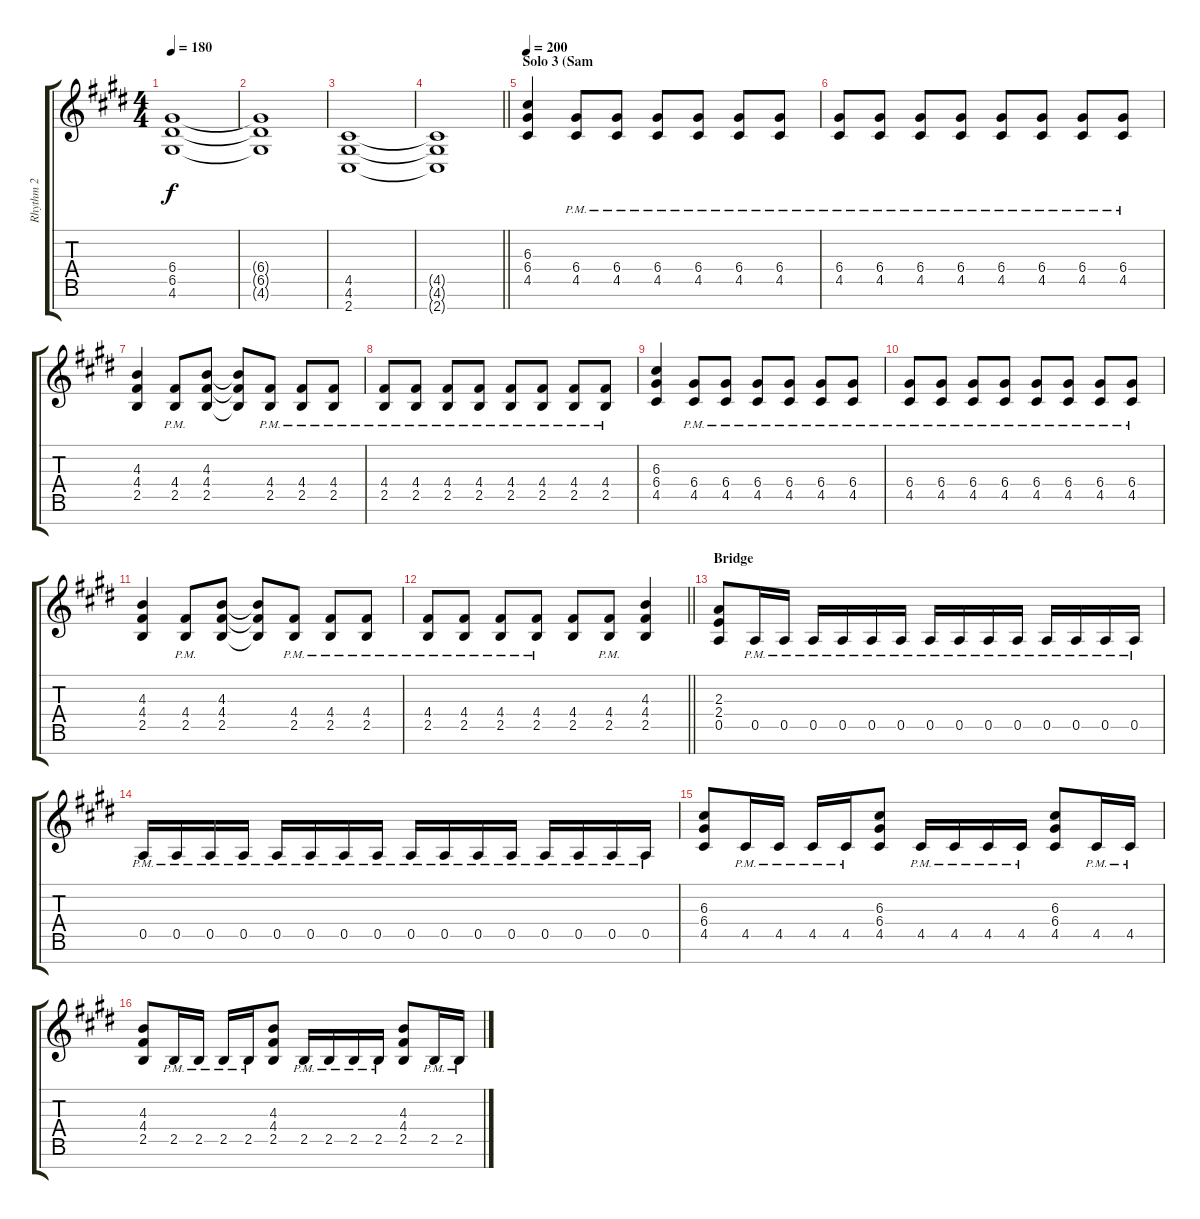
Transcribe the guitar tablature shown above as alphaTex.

\track ("Rhythm 2" "Rhythm 2") {instrument distortionguitar}
\staff {score tabs}
\tuning (E4 B3 G3 D3 A2 E2 B1) {hide}
\ts (4 4)
\tempo 180
\clef g2
\ks c#minor
(6.4 6.5 4.6).1{dy f} |
(6.4{t} 6.5{t} 4.6{t}).1 |
(4.5 4.6 2.7).1 |
\barLineRight lightlight
(4.5{t} 4.6{t} 2.7{t}).1 |
\section ("" "Solo 3 (Sam")
\tempo 200
(6.3 6.4 4.5).4 (6.4{pm} 4.5{pm}).8 (6.4{pm} 4.5{pm}).8 (6.4{pm} 4.5{pm}).8 (6.4{pm} 4.5{pm}).8 (6.4{pm} 4.5{pm}).8 (6.4{pm} 4.5{pm}).8 |
(6.4{pm} 4.5{pm}).8 (6.4{pm} 4.5{pm}).8 (6.4{pm} 4.5{pm}).8 (6.4{pm} 4.5{pm}).8 (6.4{pm} 4.5{pm}).8 (6.4{pm} 4.5{pm}).8 (6.4{pm} 4.5{pm}).8 (6.4{pm} 4.5{pm}).8 |
(4.3 4.4 2.5).4 (4.4{pm} 2.5{pm}).8 (4.3 4.4 2.5).8 (4.3{t} 4.4{t} 2.5{t}).8 (4.4{pm} 2.5{pm}).8 (4.4{pm} 2.5{pm}).8 (4.4{pm} 2.5{pm}).8 |
(4.4{pm} 2.5{pm}).8 (4.4{pm} 2.5{pm}).8 (4.4{pm} 2.5{pm}).8 (4.4{pm} 2.5{pm}).8 (4.4{pm} 2.5{pm}).8 (4.4{pm} 2.5{pm}).8 (4.4{pm} 2.5{pm}).8 (4.4{pm} 2.5{pm}).8 |
(6.3 6.4 4.5).4 (6.4{pm} 4.5{pm}).8 (6.4{pm} 4.5{pm}).8 (6.4{pm} 4.5{pm}).8 (6.4{pm} 4.5{pm}).8 (6.4{pm} 4.5{pm}).8 (6.4{pm} 4.5{pm}).8 |
(6.4{pm} 4.5{pm}).8 (6.4{pm} 4.5{pm}).8 (6.4{pm} 4.5{pm}).8 (6.4{pm} 4.5{pm}).8 (6.4{pm} 4.5{pm}).8 (6.4{pm} 4.5{pm}).8 (6.4{pm} 4.5{pm}).8 (6.4{pm} 4.5{pm}).8 |
(4.3 4.4 2.5).4 (4.4{pm} 2.5{pm}).8 (4.3 4.4 2.5).8 (4.3{t} 4.4{t} 2.5{t}).8 (4.4{pm} 2.5{pm}).8 (4.4{pm} 2.5{pm}).8 (4.4{pm} 2.5{pm}).8 |
\barLineRight lightlight
(4.4{pm} 2.5{pm}).8 (4.4{pm} 2.5{pm}).8 (4.4{pm} 2.5{pm}).8 (4.4{pm} 2.5{pm}).8 (4.4 2.5).8 (4.4{pm} 2.5{pm}).8 (4.3 4.4 2.5).4 |
\section ("" "Bridge")
(2.3 2.4 0.5).8 0.5{pm}.16 0.5{pm}.16 0.5{pm}.16 0.5{pm}.16 0.5{pm}.16 0.5{pm}.16 0.5{pm}.16 0.5{pm}.16 0.5{pm}.16 0.5{pm}.16 0.5{pm}.16 0.5{pm}.16 0.5{pm}.16 0.5{pm}.16 |
0.5{pm}.16 0.5{pm}.16 0.5{pm}.16 0.5{pm}.16 0.5{pm}.16 0.5{pm}.16 0.5{pm}.16 0.5{pm}.16 0.5{pm}.16 0.5{pm}.16 0.5{pm}.16 0.5{pm}.16 0.5{pm}.16 0.5{pm}.16 0.5{pm}.16 0.5{pm}.16 |
(6.3 6.4 4.5).8 4.5{pm}.16 4.5{pm}.16 4.5{pm}.16 4.5{pm}.16 (6.3 6.4 4.5).8 4.5{pm}.16 4.5{pm}.16 4.5{pm}.16 4.5{pm}.16 (6.3 6.4 4.5).8 4.5{pm}.16 4.5{pm}.16 |
(4.3 4.4 2.5).8 2.5{pm}.16 2.5{pm}.16 2.5{pm}.16 2.5{pm}.16 (4.3 4.4 2.5).8 2.5{pm}.16 2.5{pm}.16 2.5{pm}.16 2.5{pm}.16 (4.3 4.4 2.5).8 2.5{pm}.16 2.5{pm}.16
